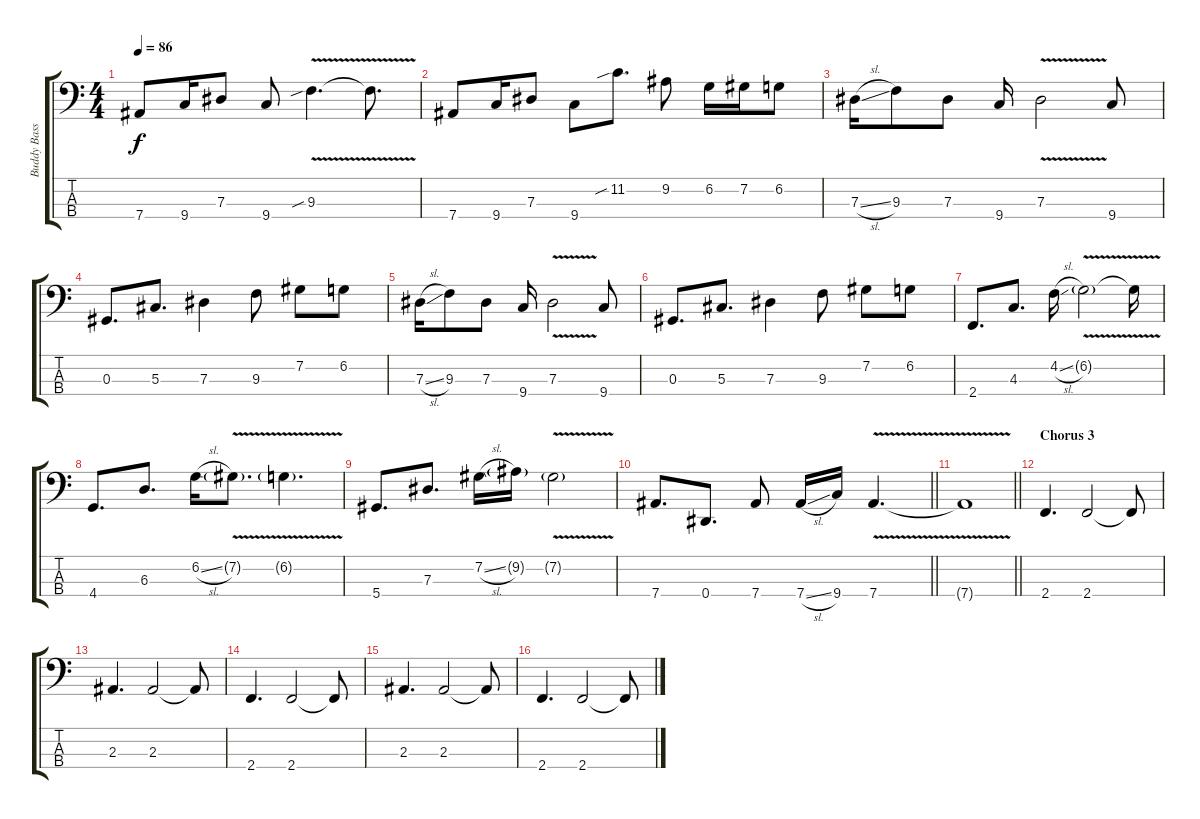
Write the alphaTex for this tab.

\track ("Buddy Bass" "Buddy Bass") {instrument electricbassfinger}
\staff {score tabs}
\tuning (Gb2 Db2 Ab1 Eb1) {hide}
\ts (4 4)
\tempo 86
\clef f4
\ks c
7.4.8{dy f} 9.4.16 7.3.8 9.4.8 9.3{v sib}.4{d} 9.3{t}.8{d} |
7.4.8 9.4.16 7.3.8 9.4.8 11.2{sib}.8{d} 9.2.8 6.2.16 7.2.16 6.2.8 |
7.3{sl}.16 9.3.8 7.3.8 9.4.16 7.3{v}.2 9.4.8 |
0.3.8{d} 5.3.8{d} 7.3.4 9.3.8 7.2.8 6.2.8 |
7.3{sl}.16 9.3.8 7.3.8 9.4.16 7.3{v}.2 9.4.8 |
0.3.8{d} 5.3.8{d} 7.3.4 9.3.8 7.2.8 6.2.8 |
2.4.8{d} 4.3.8{d} 4.2{sl}.16 6.2{v g}.2 6.2{t}.16 |
4.4.8{d} 6.3.8{d} 6.2{sl}.16 7.2{v g}.8{d} 6.2{v g}.4{d} |
5.4.8{d} 7.3.8{d} 7.2{sl}.16 9.2{g}.16 7.2{v g}.2 |
\barLineRight lightlight
7.4.8{d} 0.4.8{d} 7.4.8 7.4{sl}.16 9.4.16 7.4{v}.4{d} |
\barLineRight lightlight
7.4{t}.1 |
\section ("" "Chorus 3")
2.4.4{d} 2.4.2 2.4{t}.8 |
2.3.4{d} 2.3.2 2.3{t}.8 |
2.4.4{d} 2.4.2 2.4{t}.8 |
2.3.4{d} 2.3.2 2.3{t}.8 |
2.4.4{d} 2.4.2 2.4{t}.8
